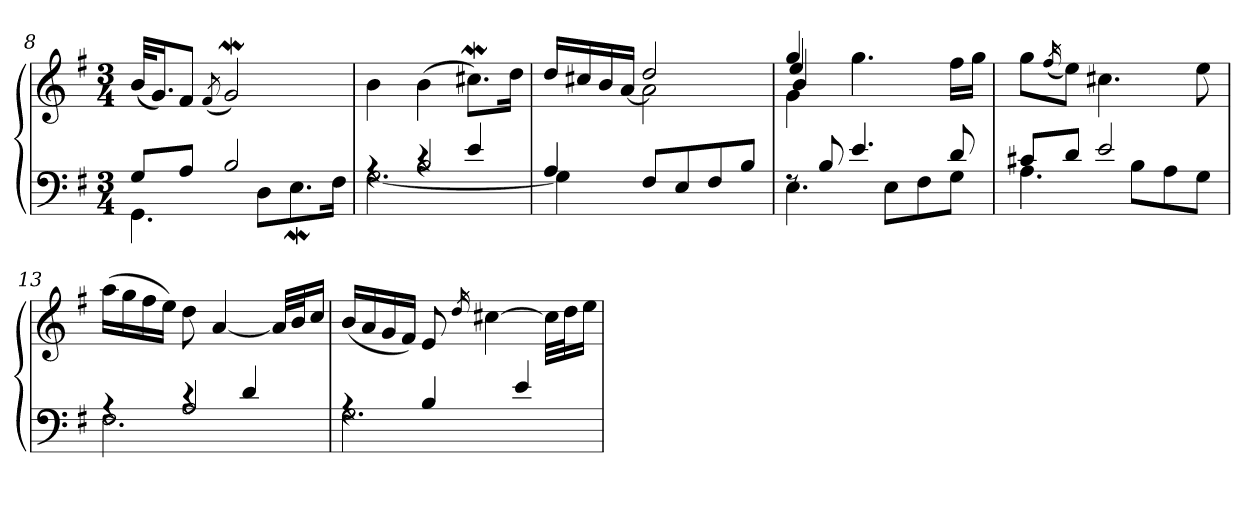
**kern	**kern
*part1	*part1
*staff2	*staff1
*clefF4	*clefG2
*k[f#]	*k[f#]
*G:	*G:
*M3/4	*M3/4
=8	=8
*^	*
8G/L	4.GG\	(32b/KLL
.	.	16.g/J)
8A/J	.	8f#/J
.	.	(8qf#/
2B/	.	2gw/)
.	8D\L	.
.	8.EW\	.
.	16F#\Jk	.
!!LO:LB:g=z
=9	=9	=9
*	*^	*
4rA	[2.G\	4ryy	4b\
4rc	.	2B/	(4b\
4e/	.	.	8.cc#XW\L)
.	.	.	16dd\Jk
*	*v	*v	*
=10	=10	=10
*	*	*^
4A/	4G\]	16dd/LL	4ryy
.	.	16cc#X/	.
.	.	16b/	.
.	.	[16a/JJ	.
8F#/L	2ryy	2a\]	2dd/
8E/	.	.	.
8F#/	.	.	.
8B/J	.	.	.
=11	=11	=11	=11
*	*	*^	*^
8rF	4.E\	4gg:/	4g\	4ee/	4b/
8B/	.	.	.	.	.
4.e/	.	2ryy	4.gg\	2ryy	2ryy
.	8E\L	.	.	.	.
.	8F#\	.	.	.	.
8d/	8G\J	.	16ff#\LL	.	.
.	.	.	16gg\JJ	.	.
*	*	*v	*v	*v	*v
=12	=12	=12
8c#X/L	4.A\	8gg\L
.	.	(16qff#/
8d/J	.	8ee\J)
2e/	.	4.cc#X\
.	8B\L	.
.	8A\	.
.	8G\J	8ee\
!!LO:LB:g=z
=13	=13	=13
*	*^	*
4rA	2.F#\	4ryy	(16aa\LL
.	.	.	16gg\
.	.	.	16ff#\
.	.	.	16ee\JJ)
4rc	.	2A/	8dd\
.	.	.	[4a/
4d/	.	.	.
.	.	.	32a/LLL]
.	.	.	32b/J
.	.	.	16cc/JJ
*	*v	*v	*
=14	=14	=14
4rA	2.G\	(16b/LL
.	.	16a/
.	.	16g/
.	.	16f#/JJ)
4B/	.	8e/
.	.	16qdd/
.	.	[4cc#X\
4e/	.	.
.	.	32cc#\LLL]
.	.	32dd\J
.	.	16ee\JJ
*v	*v	*
=	=
*-	*-
